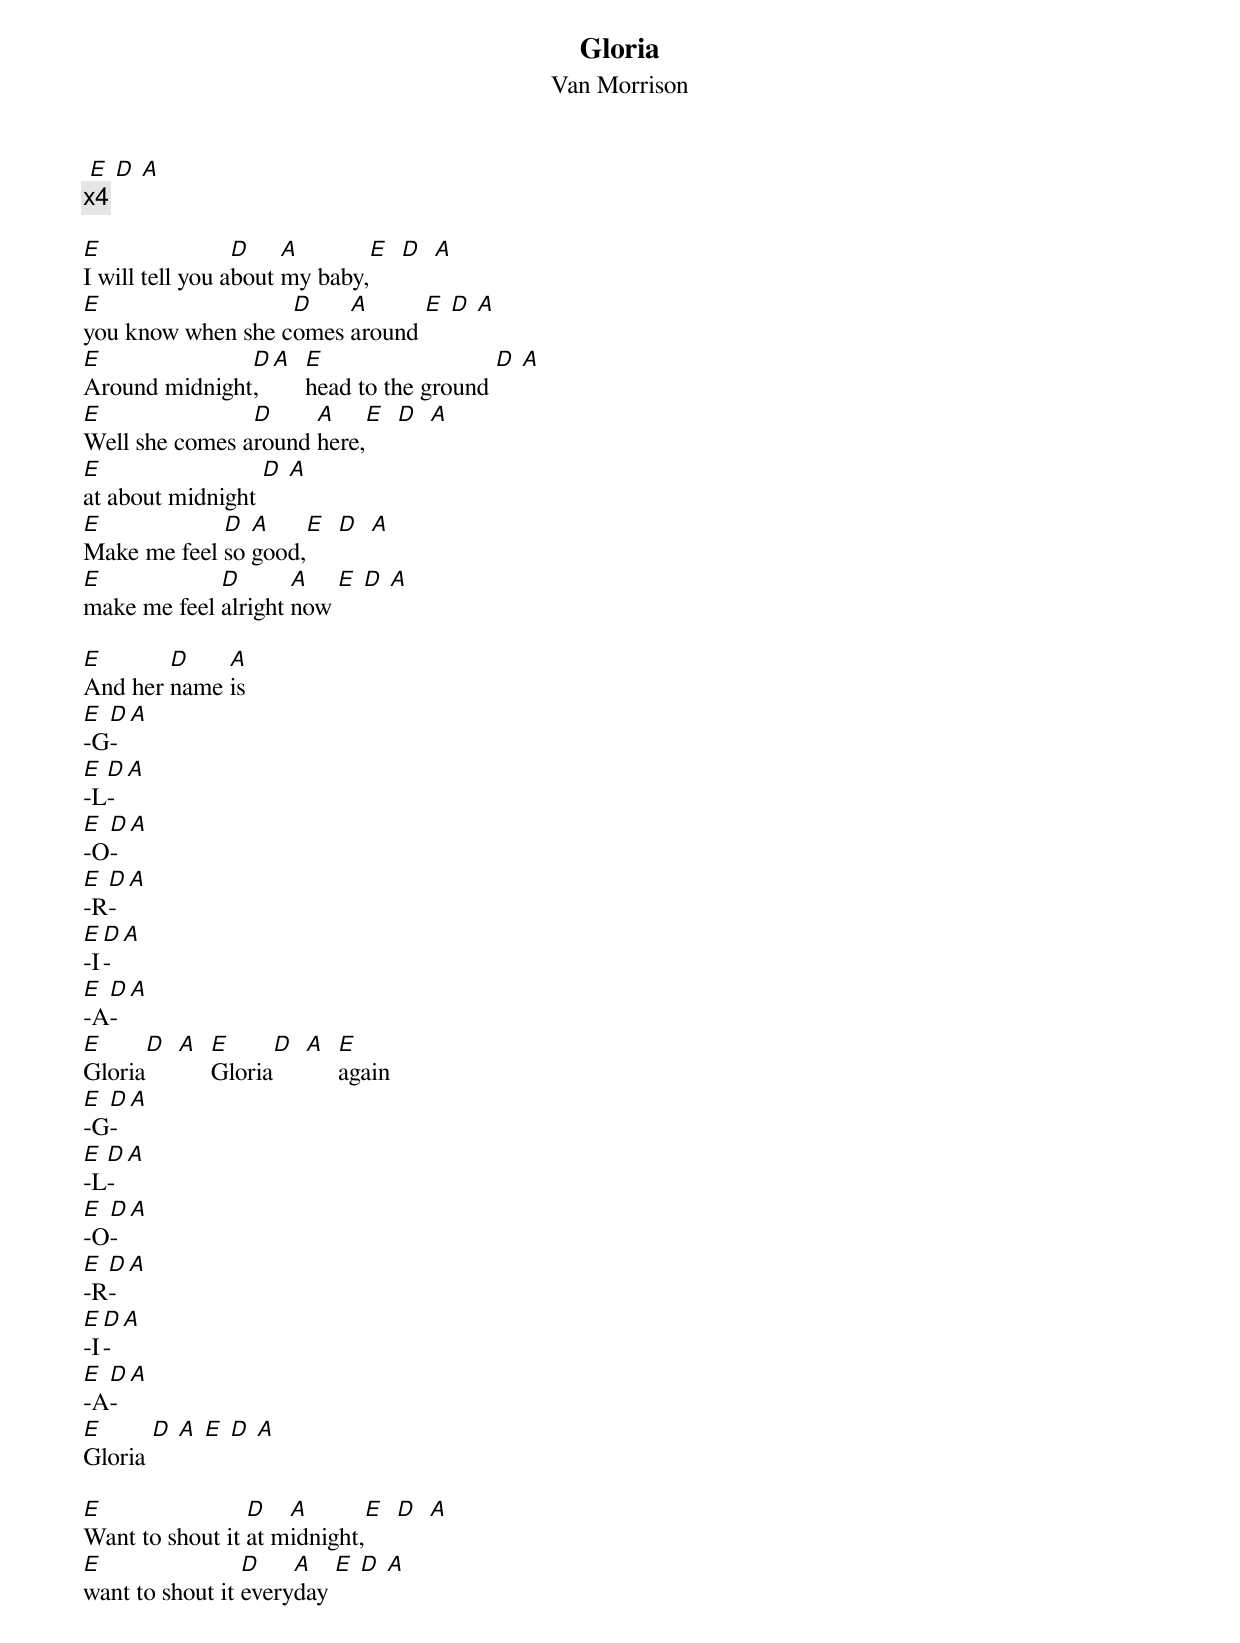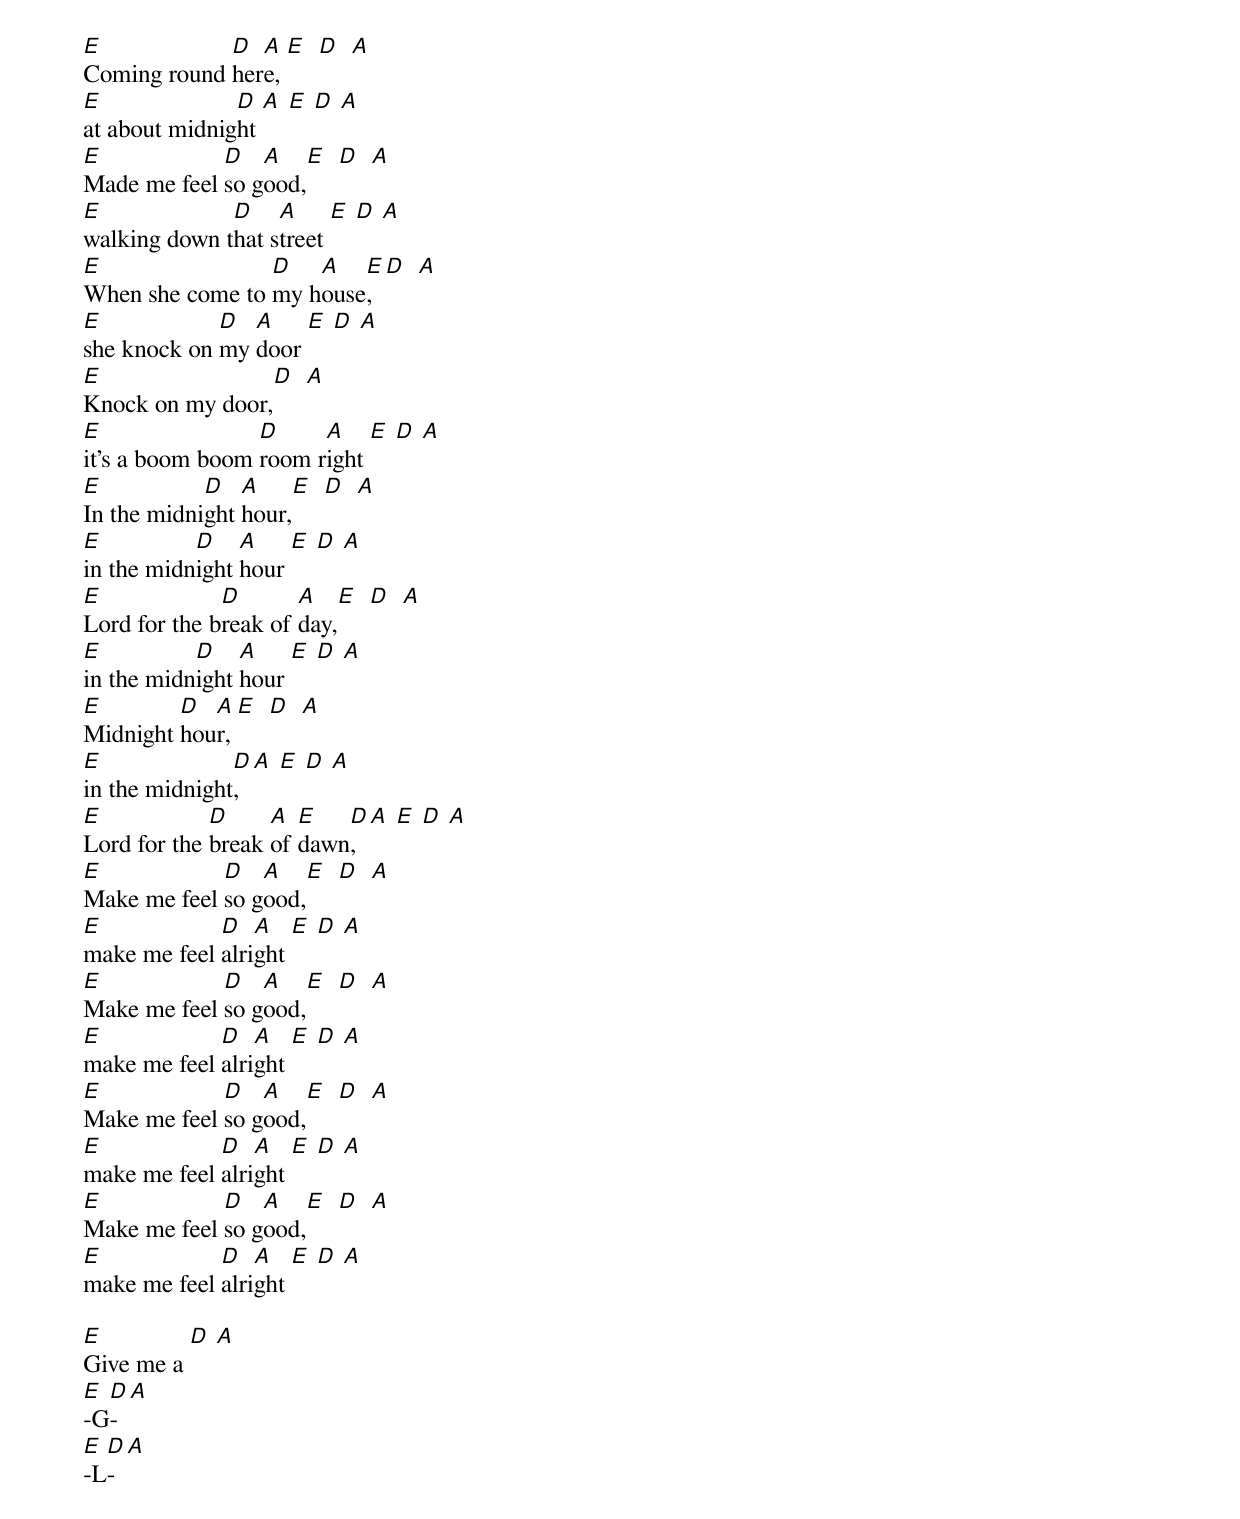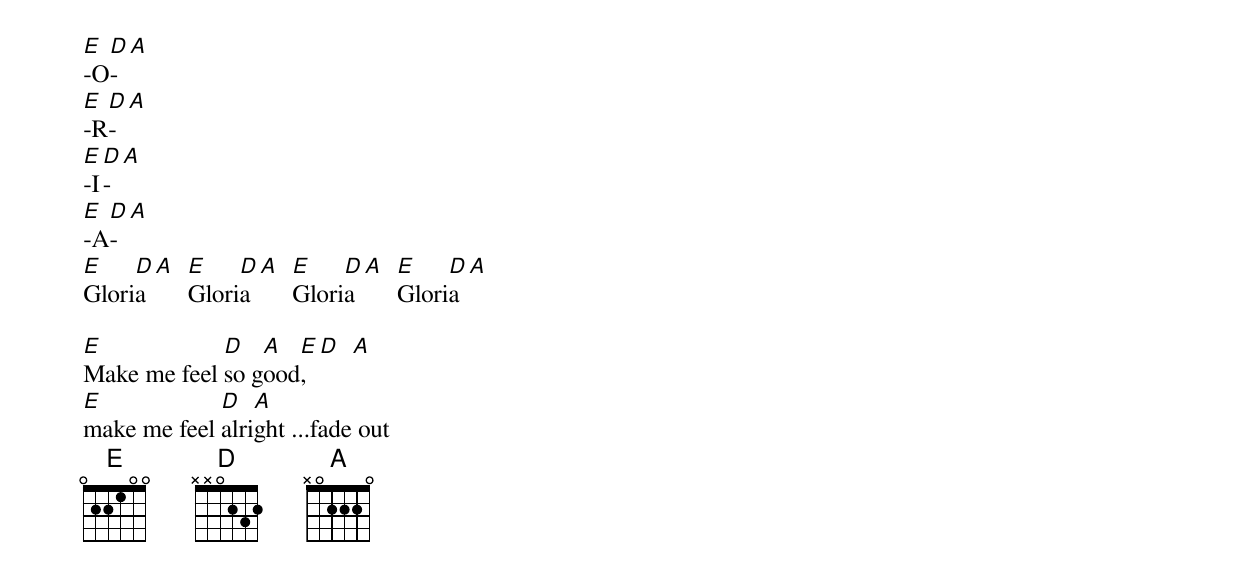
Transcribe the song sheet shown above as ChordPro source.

{title: Gloria}
{subtitle: Van Morrison}

 [E] [D] [A]
{c:x4}

[E]I will tell you a[D]bout [A]my baby,[E]  [D]  [A]
[E]you know when she c[D]omes [A]around [E] [D] [A]
[E]Around midnight[D], [A]  [E]head to the ground [D] [A]
[E]Well she comes a[D]round [A]here,[E]  [D]  [A]
[E]at about midnight [D] [A]
[E]Make me feel [D]so [A]good,[E]  [D]  [A]
[E]make me feel [D]alright [A]now [E] [D] [A]

[E]And her [D]name [A]is
[E]-G[D]- [A]
[E]-L[D]- [A]
[E]-O[D]- [A]
[E]-R[D]- [A]
[E]-I[D]- [A]
[E]-A[D]- [A]
[E]Gloria[D]  [A]  [E]Gloria[D]  [A]  [E]again
[E]-G[D]- [A]
[E]-L[D]- [A]
[E]-O[D]- [A]
[E]-R[D]- [A]
[E]-I[D]- [A]
[E]-A[D]- [A]
[E]Gloria [D] [A] [E] [D] [A]

[E]Want to shout it [D]at m[A]idnight,[E]  [D]  [A]
[E]want to shout it [D]every[A]day [E] [D] [A]
[E]Coming round [D]her[A]e, [E]  [D]  [A]
[E]at about midnig[D]ht [A] [E] [D] [A]
[E]Made me feel [D]so g[A]ood,[E]  [D]  [A]
[E]walking down t[D]hat s[A]treet [E] [D] [A]
[E]When she come to [D]my h[A]ouse[E], [D]  [A]
[E]she knock on [D]my [A]door [E] [D] [A]
[E]Knock on my door,[D]  [A]
[E]it's a boom boom [D]room r[A]ight [E] [D] [A]
[E]In the midni[D]ght [A]hour,[E]  [D]  [A]
[E]in the midn[D]ight [A]hour [E] [D] [A]
[E]Lord for the b[D]reak of [A]day,[E]  [D]  [A]
[E]in the midn[D]ight [A]hour [E] [D] [A]
[E]Midnight [D]hou[A]r, [E]  [D]  [A]
[E]in the midnight[D], [A] [E] [D] [A]
[E]Lord for the [D]break [A]of [E]dawn[D], [A] [E] [D] [A]
[E]Make me feel [D]so g[A]ood,[E]  [D]  [A]
[E]make me feel [D]alri[A]ght [E] [D] [A]
[E]Make me feel [D]so g[A]ood,[E]  [D]  [A]
[E]make me feel [D]alri[A]ght [E] [D] [A]
[E]Make me feel [D]so g[A]ood,[E]  [D]  [A]
[E]make me feel [D]alri[A]ght [E] [D] [A]
[E]Make me feel [D]so g[A]ood,[E]  [D]  [A]
[E]make me feel [D]alri[A]ght [E] [D] [A]

[E]Give me a [D] [A]
[E]-G[D]- [A]
[E]-L[D]- [A]
[E]-O[D]- [A]
[E]-R[D]- [A]
[E]-I[D]- [A]
[E]-A[D]- [A]
[E]Glori[D]a [A]  [E]Glori[D]a [A]  [E]Glori[D]a [A]  [E]Glori[D]a [A]

[E]Make me feel [D]so g[A]ood[E], [D]  [A]
[E]make me feel [D]alri[A]ght ...fade out
